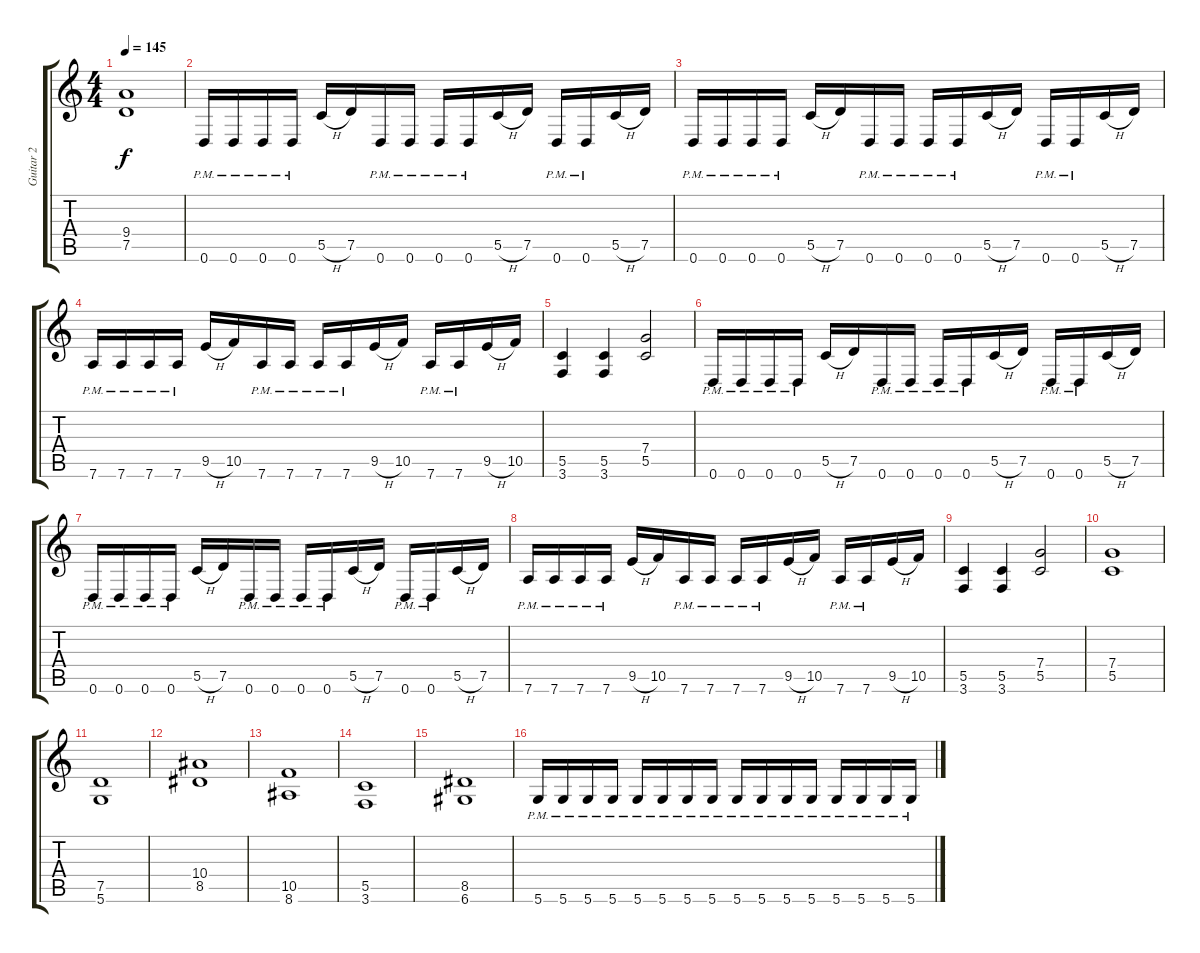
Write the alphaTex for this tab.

\track ("Guitar 2" "Guitar 2") {instrument distortionguitar}
\staff {score tabs}
\tuning (D4 A3 F3 C3 G2 D2) {hide}
\ts (4 4)
\tempo 145
\clef g2
\ks c
(9.4{t} 7.5{t}).1{dy f} |
0.6{pm}.16 0.6{pm}.16 0.6{pm}.16 0.6{pm}.16 5.5{h}.16 7.5.16 0.6{pm}.16 0.6{pm}.16 0.6{pm}.16 0.6{pm}.16 5.5{h}.16 7.5.16 0.6{pm}.16 0.6{pm}.16 5.5{h}.16 7.5.16 |
0.6{pm}.16 0.6{pm}.16 0.6{pm}.16 0.6{pm}.16 5.5{h}.16 7.5.16 0.6{pm}.16 0.6{pm}.16 0.6{pm}.16 0.6{pm}.16 5.5{h}.16 7.5.16 0.6{pm}.16 0.6{pm}.16 5.5{h}.16 7.5.16 |
7.6{pm}.16 7.6{pm}.16 7.6{pm}.16 7.6{pm}.16 9.5{h}.16 10.5.16 7.6{pm}.16 7.6{pm}.16 7.6{pm}.16 7.6{pm}.16 9.5{h}.16 10.5.16 7.6{pm}.16 7.6{pm}.16 9.5{h}.16 10.5.16 |
(5.5 3.6).4 (5.5 3.6).4 (7.4 5.5).2 |
0.6{pm}.16 0.6{pm}.16 0.6{pm}.16 0.6{pm}.16 5.5{h}.16 7.5.16 0.6{pm}.16 0.6{pm}.16 0.6{pm}.16 0.6{pm}.16 5.5{h}.16 7.5.16 0.6{pm}.16 0.6{pm}.16 5.5{h}.16 7.5.16 |
0.6{pm}.16 0.6{pm}.16 0.6{pm}.16 0.6{pm}.16 5.5{h}.16 7.5.16 0.6{pm}.16 0.6{pm}.16 0.6{pm}.16 0.6{pm}.16 5.5{h}.16 7.5.16 0.6{pm}.16 0.6{pm}.16 5.5{h}.16 7.5.16 |
7.6{pm}.16 7.6{pm}.16 7.6{pm}.16 7.6{pm}.16 9.5{h}.16 10.5.16 7.6{pm}.16 7.6{pm}.16 7.6{pm}.16 7.6{pm}.16 9.5{h}.16 10.5.16 7.6{pm}.16 7.6{pm}.16 9.5{h}.16 10.5.16 |
(5.5 3.6).4 (5.5 3.6).4 (7.4 5.5).2 |
(7.4 5.5).1 |
(7.5 5.6).1 |
(10.4 8.5).1 |
(10.5 8.6).1 |
(5.5 3.6).1 |
(8.5 6.6).1 |
5.6{pm}.16 5.6{pm}.16 5.6{pm}.16 5.6{pm}.16 5.6{pm}.16 5.6{pm}.16 5.6{pm}.16 5.6{pm}.16 5.6{pm}.16 5.6{pm}.16 5.6{pm}.16 5.6{pm}.16 5.6{pm}.16 5.6{pm}.16 5.6{pm}.16 5.6{pm}.16
